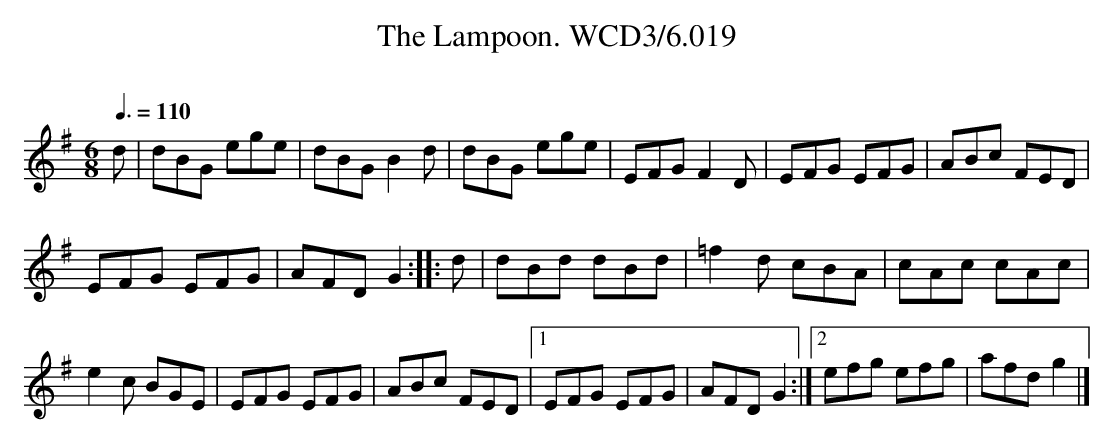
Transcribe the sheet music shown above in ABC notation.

X:1
T:Lampoon. WCD3/6.019, The
O:
M:6/8
L:1/8
Q:3/8=110
K:G
d|dBG ege|dBG B2 d|dBG ege|EFG F2 D|EFG EFG|ABc FED|
EFG EFG|AFD G2::d|dBd dBd|=f2 d cBA|cAc cAc|
e2 c BGE|EFG EFG|ABc FED|1 EFG EFG|AFD G2:|2 efg efg|afd g2|]
